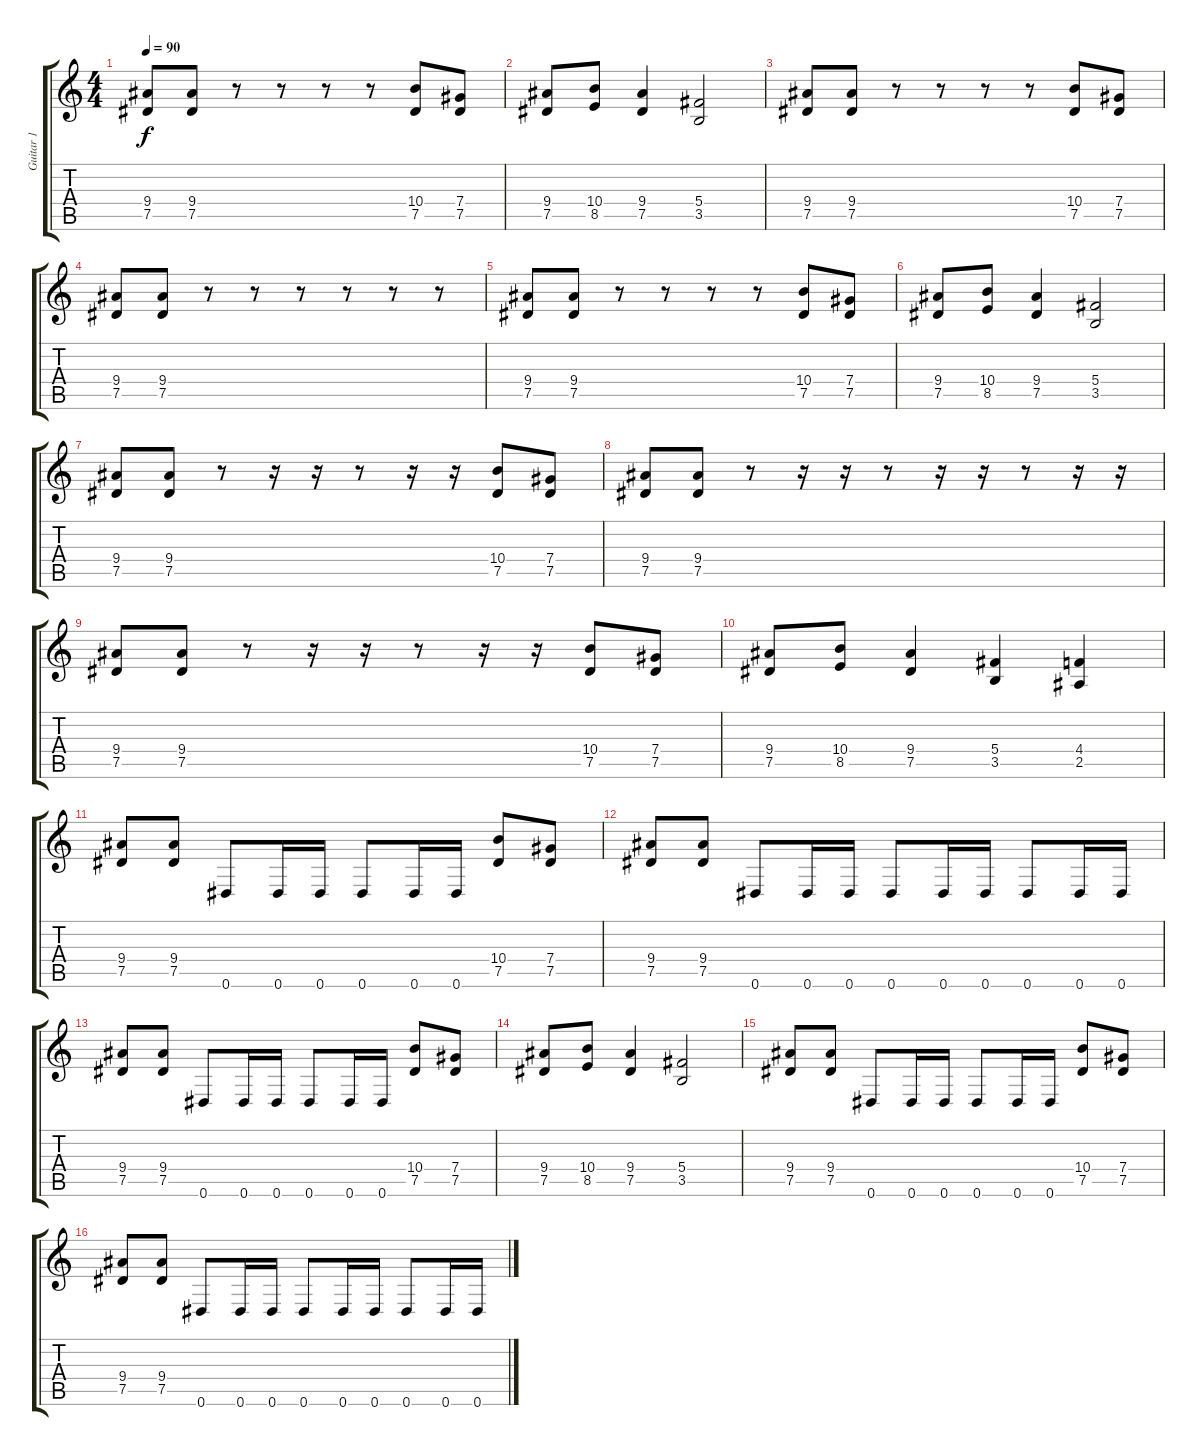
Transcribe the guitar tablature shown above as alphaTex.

\track ("Guitar 1" "Guitar 1") {instrument distortionguitar}
\staff {score tabs}
\tuning (Eb4 Bb3 Gb3 Db3 Ab2 Eb2) {hide}
\ts (4 4)
\tempo 90
\clef g2
\ks c
(9.4 7.5).8{dy f} (9.4 7.5).8 r.8 r.8 r.8 r.8 (10.4 7.5).8 (7.4 7.5).8 |
(9.4 7.5).8 (10.4 8.5).8 (9.4 7.5).4 (5.4 3.5).2 |
(9.4 7.5).8 (9.4 7.5).8 r.8 r.8 r.8 r.8 (10.4 7.5).8 (7.4 7.5).8 |
(9.4 7.5).8 (9.4 7.5).8 r.8 r.8 r.8 r.8 r.8 r.8 |
(9.4 7.5).8 (9.4 7.5).8 r.8 r.8 r.8 r.8 (10.4 7.5).8 (7.4 7.5).8 |
(9.4 7.5).8 (10.4 8.5).8 (9.4 7.5).4 (5.4 3.5).2 |
(9.4 7.5).8 (9.4 7.5).8 r.8 r.16 r.16 r.8 r.16 r.16 (10.4 7.5).8 (7.4 7.5).8 |
(9.4 7.5).8 (9.4 7.5).8 r.8 r.16 r.16 r.8 r.16 r.16 r.8 r.16 r.16 |
(9.4 7.5).8 (9.4 7.5).8 r.8 r.16 r.16 r.8 r.16 r.16 (10.4 7.5).8 (7.4 7.5).8 |
(9.4 7.5).8 (10.4 8.5).8 (9.4 7.5).4 (5.4 3.5).4 (4.4 2.5).4 |
(9.4 7.5).8 (9.4 7.5).8 0.6.8 0.6.16 0.6.16 0.6.8 0.6.16 0.6.16 (10.4 7.5).8 (7.4 7.5).8 |
(9.4 7.5).8 (9.4 7.5).8 0.6.8 0.6.16 0.6.16 0.6.8 0.6.16 0.6.16 0.6.8 0.6.16 0.6.16 |
(9.4 7.5).8 (9.4 7.5).8 0.6.8 0.6.16 0.6.16 0.6.8 0.6.16 0.6.16 (10.4 7.5).8 (7.4 7.5).8 |
(9.4 7.5).8 (10.4 8.5).8 (9.4 7.5).4 (5.4 3.5).2 |
(9.4 7.5).8 (9.4 7.5).8 0.6.8 0.6.16 0.6.16 0.6.8 0.6.16 0.6.16 (10.4 7.5).8 (7.4 7.5).8 |
(9.4 7.5).8 (9.4 7.5).8 0.6.8 0.6.16 0.6.16 0.6.8 0.6.16 0.6.16 0.6.8 0.6.16 0.6.16
